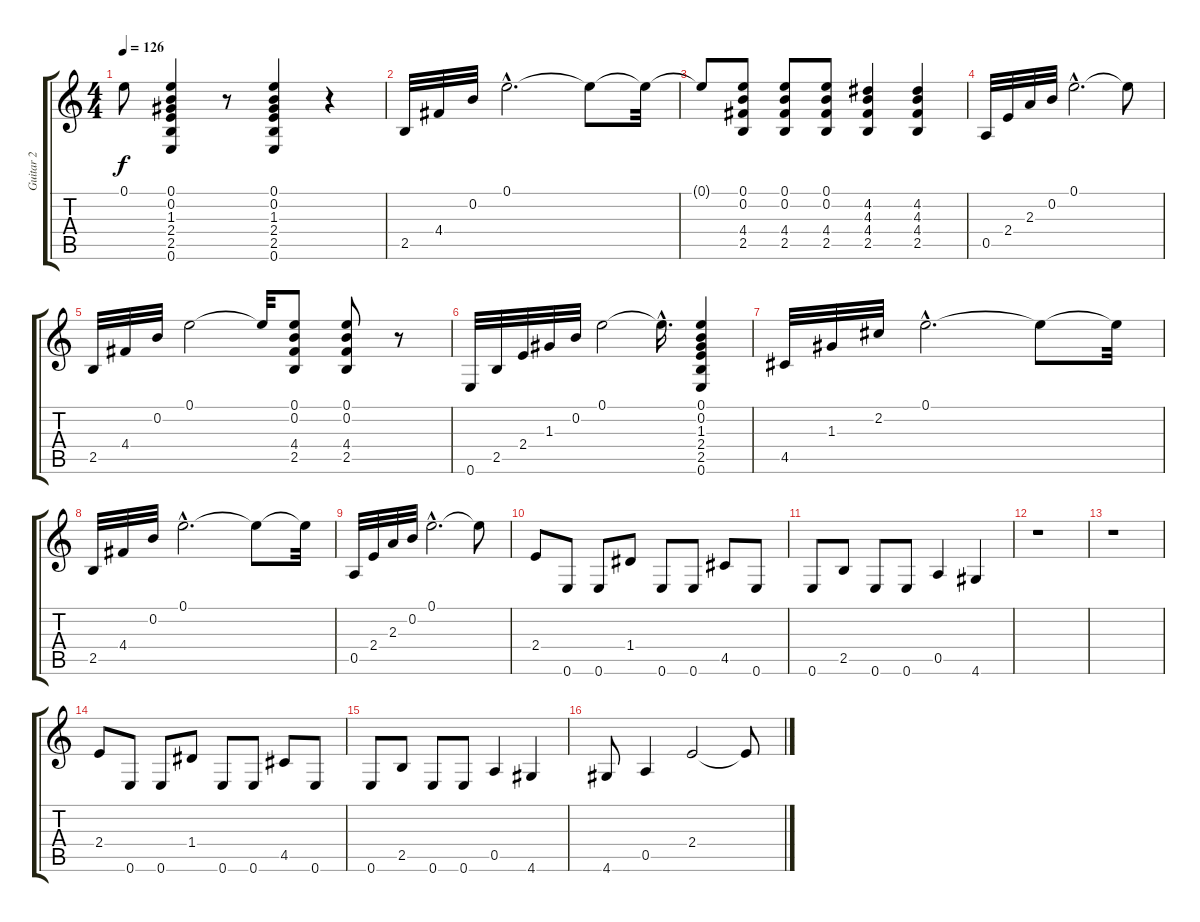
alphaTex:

\track ("Guitar 2" "Guitar 2") {instrument electricguitarclean}
\staff {score tabs}
\tuning (E4 B3 G3 D3 A2 E2) {hide}
\ts (4 4)
\tempo 126
\clef g2
\ks c
0.1{t}.8{dy f} (0.1 0.2 1.3 2.4 2.5 0.6).4 r.8 (0.1 0.2 1.3 2.4 2.5 0.6).4 r.4 |
2.5.32 4.4.32 0.2.32 0.1{hac}.2{d} 0.1{t}.8 0.1{t}.32 |
0.1{t}.8 (0.1 0.2 4.4 2.5).8 (0.1 0.2 4.4 2.5).8 (0.1 0.2 4.4 2.5).8 (4.2 4.3 4.4 2.5).4 (4.2 4.3 4.4 2.5).4 |
0.5.32 2.4.32 2.3.32 0.2.32 0.1{hac}.2{d} 0.1{t}.8 |
2.5.32 4.4.32 0.2.32 0.1.2 0.1{t}.32 (0.1 0.2 4.4 2.5).8 (0.1 0.2 4.4 2.5).8 r.8 |
0.6.32 2.5.32 2.4.32 1.3.32 0.2.32 0.1.2 0.1{hac t}.16{d} (0.1 0.2 1.3 2.4 2.5 0.6).4 |
4.5.32 1.3.32 2.2.32 0.1{hac}.2{d} 0.1{t}.8 0.1{t}.32 |
2.5.32 4.4.32 0.2.32 0.1{hac}.2{d} 0.1{t}.8 0.1{t}.32 |
0.5.32 2.4.32 2.3.32 0.2.32 0.1{hac}.2{d} 0.1{t}.8 |
2.4.8 0.6.8 0.6.8 1.4.8 0.6.8 0.6.8 4.5.8 0.6.8 |
0.6.8 2.5.8 0.6.8 0.6.8 0.5.4 4.6.4 |
r.1 |
r.1 |
2.4.8 0.6.8 0.6.8 1.4.8 0.6.8 0.6.8 4.5.8 0.6.8 |
0.6.8 2.5.8 0.6.8 0.6.8 0.5.4 4.6.4 |
4.6.8 0.5.4 2.4.2 2.4{t}.8
